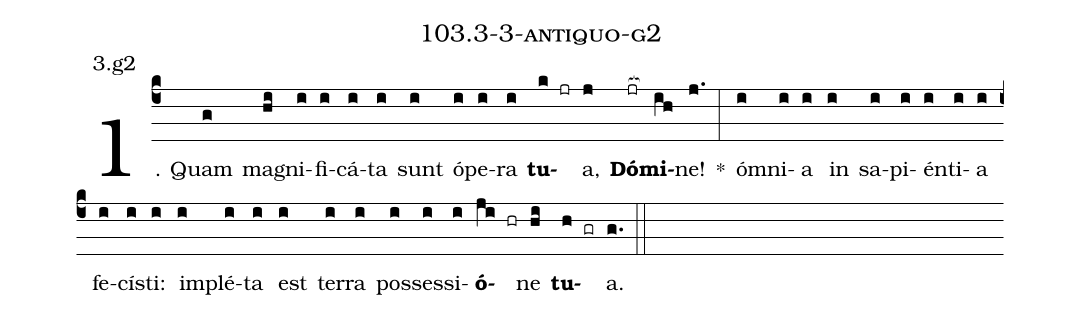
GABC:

name: 103.3-3-antiquo-g2;
annotation: 3.g2;
%%
(c4)1. Quam(g) ma(hi)gni(i)fi(i)cá(i)ta(i) sunt(i) ó(i)pe(i)ra(i) <b>tu</b>(k jr)a,(j) <b>Dó</b>(jr[ocb:1{])<b>mi</b>(ih[ocb:0}])ne!(j.) *(:) óm(i)ni(i)a(i) in(i) sa(i)pi(i)én(i)ti(i)a(i) fe(i)cís(i)ti:(i) im(i)plé(i)ta(i) est(i) ter(i)ra(i) pos(i)ses(i)si(i)<b>ó</b>(ji hr)ne(hi) <b>tu</b>(h gr)a.(g.) (::)


%E(i) u(i) o(ji) u(hi) a(h) e.(g.) (::)
